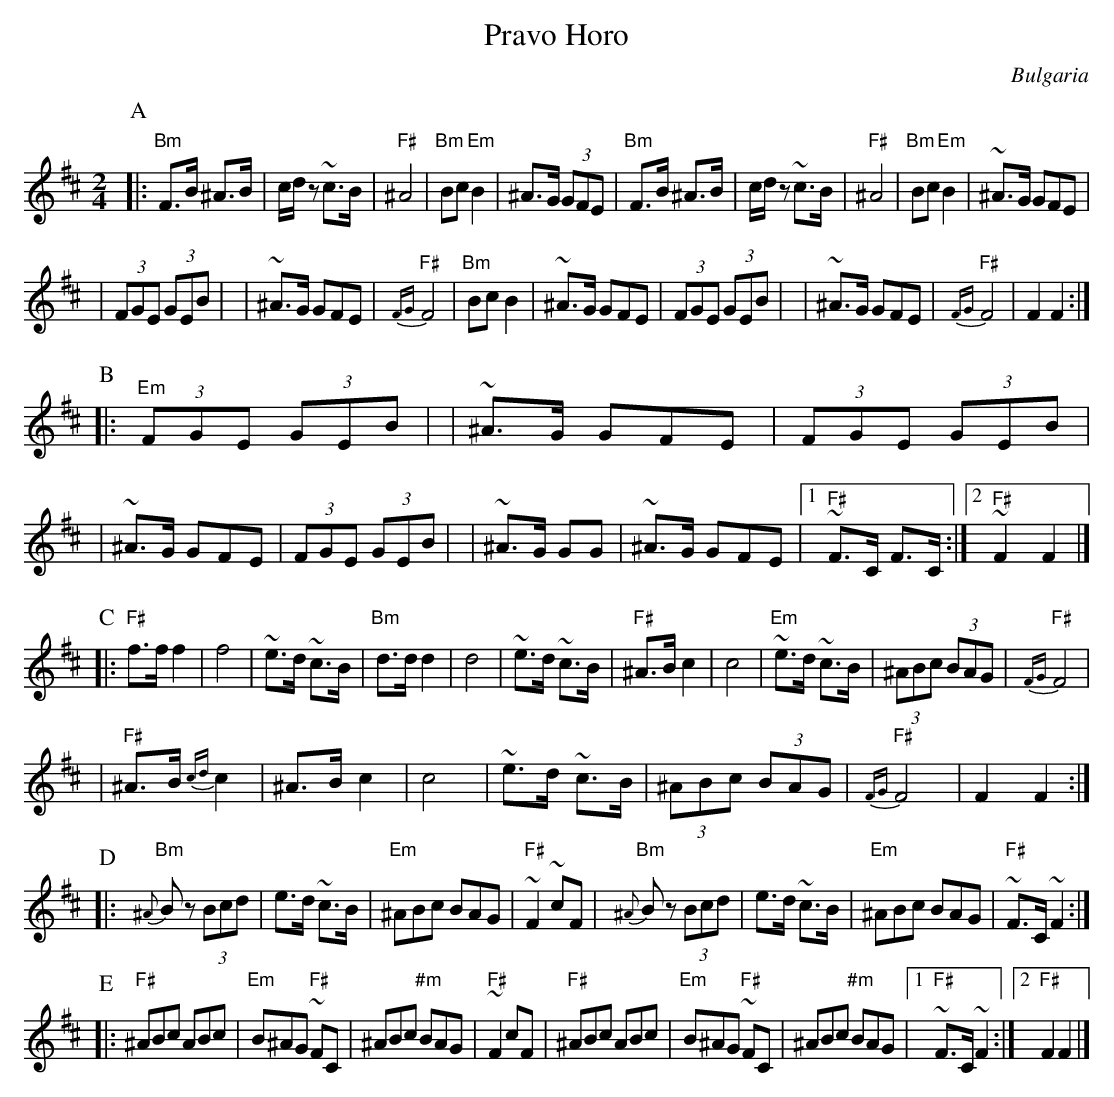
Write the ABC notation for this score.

X:1
T: Pravo Horo
O: Bulgaria
M: 2/4
L: 1/8
K: Bm
P: A
|: "Bm"F>B ^A>B | c/d/z ~c>B | "F#"^A4 | "Bm"Bc "Em"B2 | ^A>G (3GFE \
|  "Bm"F>B ^A>B | c/d/z ~c>B | "F#"^A4 | "Bm"Bc "Em"B2 | ~^A>G GFE |
| (3FGE (3GEB | | ~^A>G GFE | "F#"{FG}F4 | "Bm"Bc B2 | ~^A>G GFE \
| (3FGE (3GEB | | ~^A>G GFE | "F#"{FG}F4 | F2 F2 :|
P: B
|: "Em"(3FGE (3GEB | | ~^A>G GFE | (3FGE (3GEB | | ~^A>G GFE \
| (3FGE (3GEB | | ~^A>G GG | ~^A>G G1FE |1 "F#"~F>C F>C :|2 "F#"~F2 F2 |]
P: C
|: "F#"f>f f2 | f4 | ~e>d ~c>B | "Bm"d>d d2 | d4 \
| ~e>d ~c>B | "F#"^A>B c2 | c4 | "Em"~e>d ~c>B | (3^ABc (3BAG | "F#"{FG}F4 |
| "F#"^A>B {cd}c2 | ^A>B c2 | c4 | ~e>d ~c>B |(3^ABc (3BAG | "F#"{FG}F4 | F2 F2 :|
P: D
|: "Bm"{^A}Bz (3Bcd | e>d ~c>B | "Em"^ABc BAG | "F#"~F2 ~cF \
|  "Bm"{^A}Bz (3Bcd | e>d ~c>B | "Em"^ABc BAG | "F#"~F>C ~F2 :|
P: E
|: "F#"^ABc ABc | "Em"B^AG "F#"~FC | ^ABc "#m"BAG | "F#"~F2 cF \
|  "F#"^ABc ABc | "Em"B^AG "F#"~FC | ^ABc "#m"BAG |1 "F#"~F>C ~F2 :|2 "F#"F2 F2 |]
